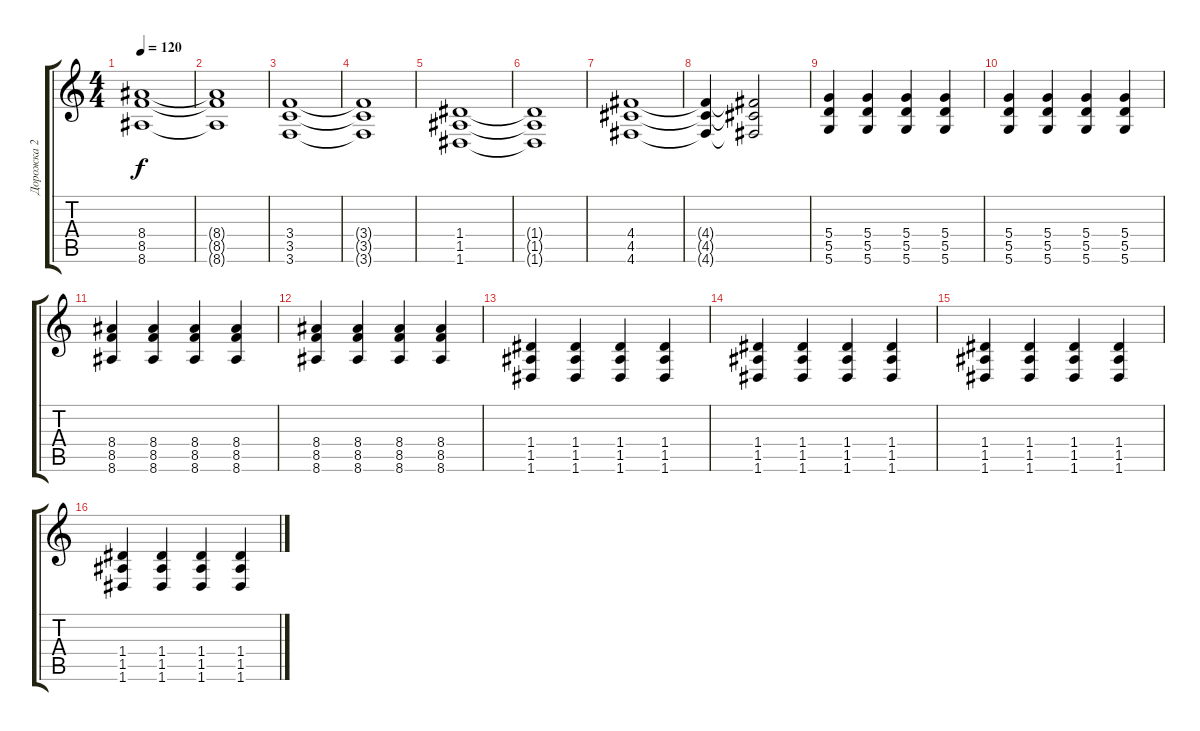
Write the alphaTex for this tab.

\track ("Дорожка 2" "Дорожка 2") {instrument distortionguitar}
\staff {score tabs}
\tuning (E4 B3 G3 D3 A2 D2) {hide}
\ts (4 4)
\tempo 120
\clef g2
\ks c
(8.4 8.5 8.6).1{dy f} |
(8.4{t} 8.5{t} 8.6{t}).1 |
(3.4 3.5 3.6).1 |
(3.4{t} 3.5{t} 3.6{t}).1 |
(1.4 1.5 1.6).1 |
(1.4{t} 1.5{t} 1.6{t}).1 |
(4.4 4.5 4.6).1 |
(4.4{t} 4.5{t} 4.6{t}).4 (4.4{t} 4.5{t} 4.6{t}).2 |
(5.4 5.5 5.6).4 (5.4 5.5 5.6).4 (5.4 5.5 5.6).4 (5.4 5.5 5.6).4 |
(5.4 5.5 5.6).4 (5.4 5.5 5.6).4 (5.4 5.5 5.6).4 (5.4 5.5 5.6).4 |
(8.4 8.5 8.6).4 (8.4 8.5 8.6).4 (8.4 8.5 8.6).4 (8.4 8.5 8.6).4 |
(8.4 8.5 8.6).4 (8.4 8.5 8.6).4 (8.4 8.5 8.6).4 (8.4 8.5 8.6).4 |
(1.4 1.5 1.6).4 (1.4 1.5 1.6).4 (1.4 1.5 1.6).4 (1.4 1.5 1.6).4 |
(1.4 1.5 1.6).4 (1.4 1.5 1.6).4 (1.4 1.5 1.6).4 (1.4 1.5 1.6).4 |
(1.4 1.5 1.6).4 (1.4 1.5 1.6).4 (1.4 1.5 1.6).4 (1.4 1.5 1.6).4 |
(1.4 1.5 1.6).4 (1.4 1.5 1.6).4 (1.4 1.5 1.6).4 (1.4 1.5 1.6).4
